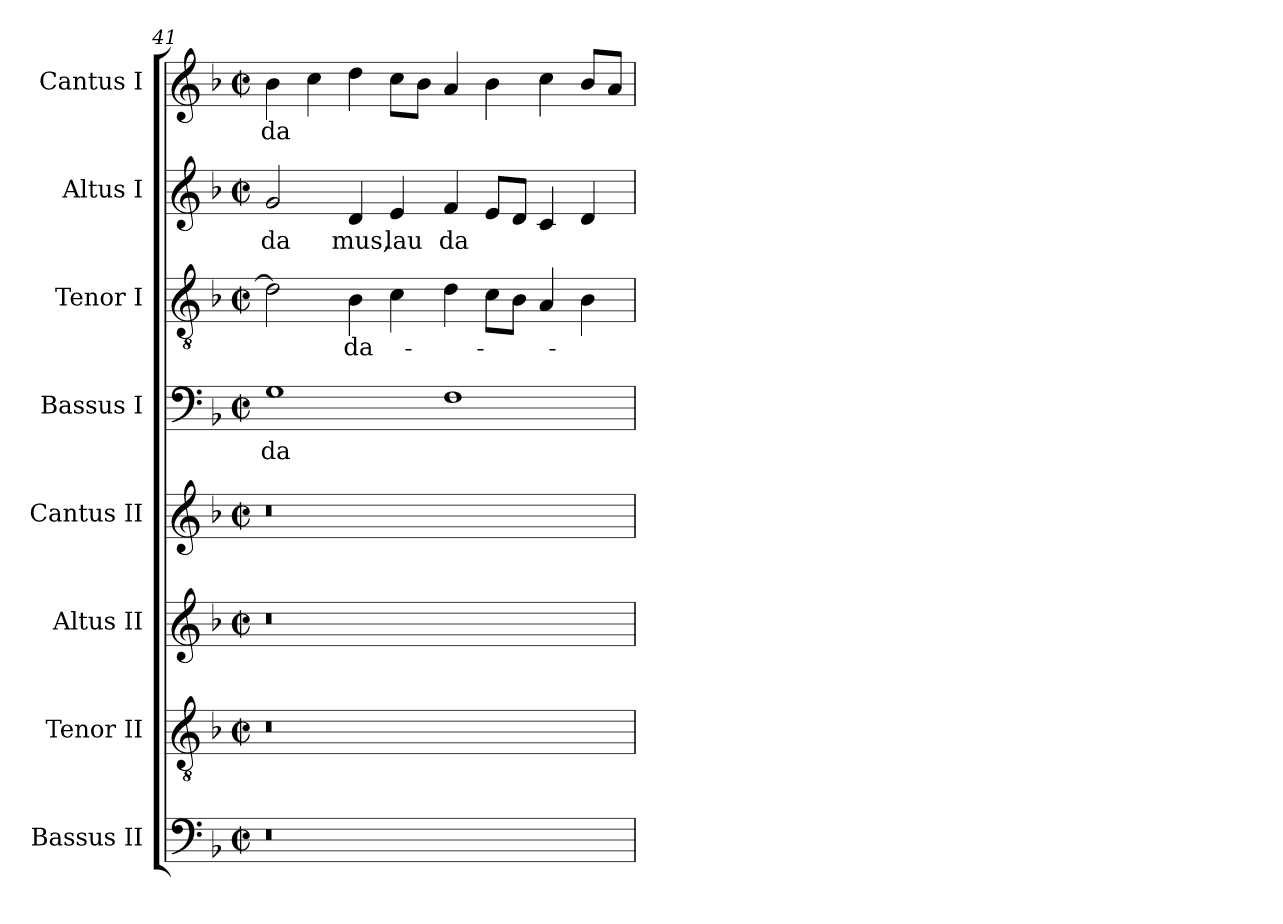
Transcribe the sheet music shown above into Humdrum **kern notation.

**kern	**kern	**kern	**kern	**kern	**text	**kern	**text	**kern	**text	**kern	**text
*part8	*part7	*part6	*part5	*part4	*part4	*part3	*part3	*part2	*part2	*part1	*part1
*staff8	*staff7	*staff6	*staff5	*staff4	*staff4	*staff3	*staff3	*staff2	*staff2	*staff1	*staff1
*I"Bassus II	*I"Tenor II	*I"Altus II	*I"Cantus II	*I"Bassus I	*	*I"Tenor I	*	*I"Altus I	*	*I"Cantus I	*
*clefF4	*clefGv2	*clefG2	*clefG2	*clefF4	*	*clefGv2	*	*clefG2	*	*clefG2	*
*k[b-]	*k[b-]	*k[b-]	*k[b-]	*k[b-]	*	*k[b-]	*	*k[b-]	*	*k[b-]	*
*F:	*F:	*F:	*F:	*F:	*	*F:	*	*F:	*	*F:	*
*M2/2	*M2/2	*M2/2	*M2/2	*M2/2	*	*M2/2	*	*M2/2	*	*M2/2	*
*met(c|)	*met(c|)	*met(c|)	*met(c|)	*met(c|)	*	*met(c|)	*	*met(c|)	*	*met(c|)	*
=41	=41	=41	=41	=41	=41	=41	=41	=41	=41	=41	=41
!	!	!	!	!	!LO:LY:b:cj	!	!	!	!LO:LY:b:cj	!	!LO:LY:b
0r	0r	0r	0r	1G	da	2d\]	.	2g/	da	4b-\	da
.	.	.	.	.	.	.	.	.	.	4cc\	.
!	!	!	!	!	!	!	!LO:LY:b	!	!LO:LY:b:cj	!	!
.	.	.	.	.	.	4B-\	-da-	4d/	mus,	4dd\	.
!	!	!	!	!	!	!	!	!	!LO:LY:b:cj	!	!
.	.	.	.	.	.	4c\	.	4e/	lau	8cc\L	.
.	.	.	.	.	.	.	.	.	.	8b-\J	.
!	!	!	!	!	!	!	!	!	!LO:LY:b	!	!
.	.	.	.	1F	.	4d\	.	4f/	da	4a/	.
.	.	.	.	.	.	8c\L	.	8e/L	.	4b-\	.
.	.	.	.	.	.	8B-\J	.	8d/J	.	.	.
.	.	.	.	.	.	4A/	.	4c/	.	4cc\	.
.	.	.	.	.	.	4B-\	.	4d/	.	8b-/L	.
.	.	.	.	.	.	.	.	.	.	8a/J	.
=	=	=	=	=	=	=	=	=	=	=	=
*-	*-	*-	*-	*-	*-	*-	*-	*-	*-	*-	*-
